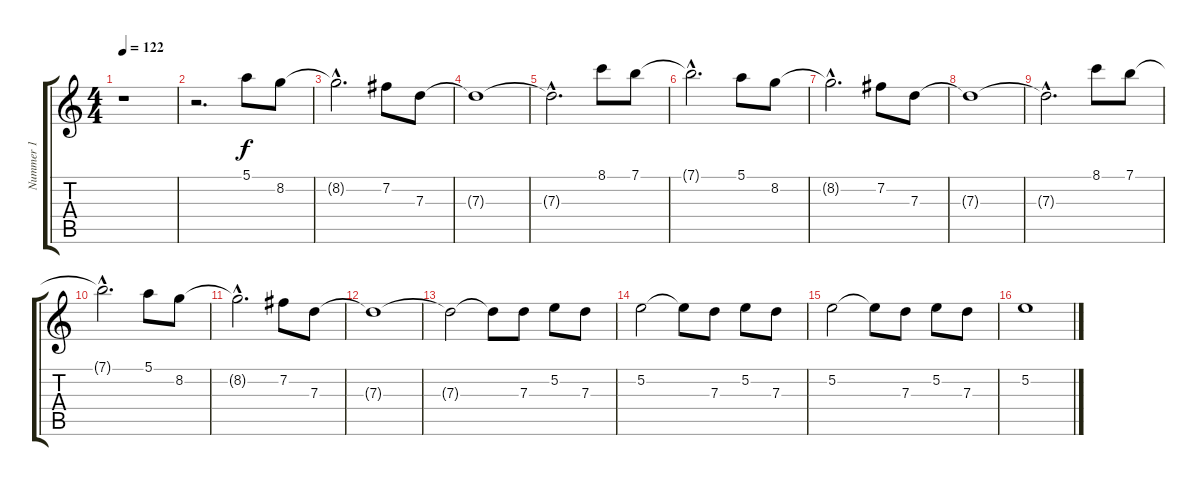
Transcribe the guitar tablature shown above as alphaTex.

\track ("Nummer 1" "Nummer 1") {instrument electricguitarclean}
\staff {score tabs}
\tuning (E4 B3 G3 D3 A2 E2) {hide}
\ts (4 4)
\tempo 122
\clef g2
\ks c
r.1{dy f} |
r.2{d} 5.1.8 8.2.8 |
8.2{hac t}.2{d} 7.2.8 7.3.8 |
7.3{t}.1 |
7.3{hac t}.2{d} 8.1.8 7.1.8 |
7.1{hac t}.2{d} 5.1.8 8.2.8 |
8.2{hac t}.2{d} 7.2.8 7.3.8 |
7.3{t}.1 |
7.3{hac t}.2{d} 8.1.8 7.1.8 |
7.1{hac t}.2{d} 5.1.8 8.2.8 |
8.2{hac t}.2{d} 7.2.8 7.3.8 |
7.3{t}.1 |
7.3{t}.2 7.3{t}.8 7.3.8 5.2.8 7.3.8 |
5.2.2 5.2{t}.8 7.3.8 5.2.8 7.3.8 |
5.2.2 5.2{t}.8 7.3.8 5.2.8 7.3.8 |
5.2.1
